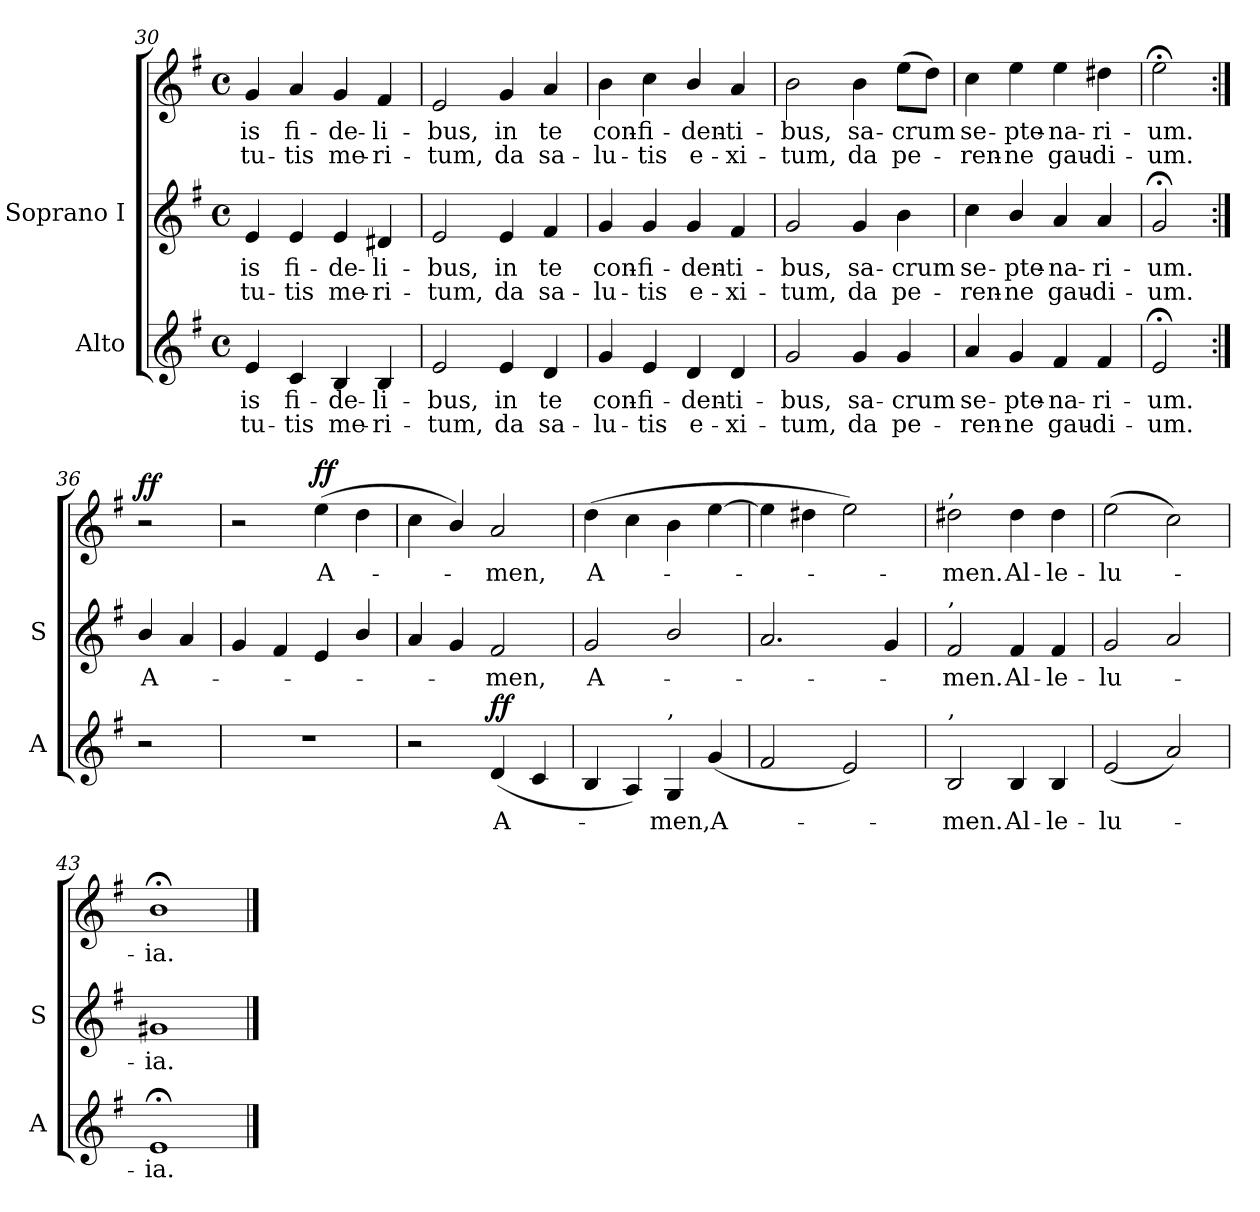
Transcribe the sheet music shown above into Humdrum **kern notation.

**kern	**text	**text	**dynam	**kern	**text	**text	**kern	**text	**text	**dynam
*part2	*part2	*part2	*part2	*part1	*part1	*part1	*part1	*part1	*part1	*part1
*staff3	*staff3	*staff3	*staff3	*staff2	*staff2	*staff2	*staff1	*staff1	*staff1	*staff1/2
*I"Alto	*	*	*	*I"Soprano I	*	*	*	*	*	*
*I'A	*	*	*	*I'S	*	*	*	*	*	*
*clefG2	*	*	*	*clefG2	*	*	*clefG2	*	*	*
*k[f#]	*	*	*	*k[f#]	*	*	*k[f#]	*	*	*
*G:	*	*	*	*G:	*	*	*G:	*	*	*
*M4/4	*	*	*	*M4/4	*	*	*M4/4	*	*	*
*met(c)	*	*	*	*met(c)	*	*	*met(c)	*	*	*
=30	=30	=30	=30	=30	=30	=30	=30	=30	=30	=30
!	!LO:LY:b	!LO:LY:b	!	!	!LO:LY:b	!LO:LY:b	!	!LO:LY:b	!LO:LY:b	!
4e	-is	tu-	.	4e	-is	tu-	4g	-is	tu-	.
!	!LO:LY:b	!LO:LY:b	!	!	!LO:LY:b	!LO:LY:b	!	!LO:LY:b	!LO:LY:b	!
4c	-fi-	-tis	.	4e	-fi-	-tis	4a	-fi-	-tis	.
!	!LO:LY:b	!LO:LY:b	!	!	!LO:LY:b	!LO:LY:b	!	!LO:LY:b	!LO:LY:b	!
4B	de-	-me-	.	4e	de-	-me-	4g	de-	-me-	.
!	!LO:LY:b	!LO:LY:b	!	!	!LO:LY:b	!LO:LY:b	!	!LO:LY:b	!LO:LY:b	!
4B	-li-	-ri-	.	4d#X	-li-	-ri-	4f#	-li-	-ri-	.
=31	=31	=31	=31	=31	=31	=31	=31	=31	=31	=31
!	!LO:LY:b	!LO:LY:b	!	!	!LO:LY:b	!LO:LY:b	!	!LO:LY:b	!LO:LY:b	!
2e	-bus,	tum,	.	2e	-bus,	tum,	2e	-bus,	tum,	.
!	!LO:LY:b	!LO:LY:b	!	!	!LO:LY:b	!LO:LY:b	!	!LO:LY:b	!LO:LY:b	!
4e	in	da	.	4e	in	da	4g	in	da	.
!	!LO:LY:b	!LO:LY:b	!	!	!LO:LY:b	!LO:LY:b	!	!LO:LY:b	!LO:LY:b	!
4d	te	sa-	.	4f#	te	sa-	4a	te	sa-	.
=32	=32	=32	=32	=32	=32	=32	=32	=32	=32	=32
!	!LO:LY:b	!LO:LY:b	!	!	!LO:LY:b	!LO:LY:b	!	!LO:LY:b	!LO:LY:b	!
4g	-con-	-lu-	.	4g	-con-	-lu-	4b	-con-	-lu-	.
!	!LO:LY:b	!LO:LY:b	!	!	!LO:LY:b	!LO:LY:b	!	!LO:LY:b	!LO:LY:b	!
4e	-fi-	-tis	.	4g	-fi-	-tis	4cc	-fi-	-tis	.
!	!LO:LY:b	!LO:LY:b	!	!	!LO:LY:b	!LO:LY:b	!	!LO:LY:b	!LO:LY:b	!
4d	den-	-e-	.	4g	den-	-e-	4b/	den-	-e-	.
!	!LO:LY:b	!LO:LY:b	!	!	!LO:LY:b	!LO:LY:b	!	!LO:LY:b	!LO:LY:b	!
4d	-ti-	-xi-	.	4f#	-ti-	-xi-	4a	-ti-	-xi-	.
=33	=33	=33	=33	=33	=33	=33	=33	=33	=33	=33
!	!LO:LY:b	!LO:LY:b	!	!	!LO:LY:b	!LO:LY:b	!	!LO:LY:b	!LO:LY:b	!
2g	-bus,	tum,	.	2g	bus,	tum,	2b	-bus,	tum,	.
!	!LO:LY:b	!LO:LY:b	!	!	!LO:LY:b	!LO:LY:b	!	!LO:LY:b	!LO:LY:b	!
4g	sa-	-da	.	4g	sa-	-da	4b	sa-	-da	.
!	!LO:LY:b	!LO:LY:b	!	!	!LO:LY:b	!LO:LY:b	!	!LO:LY:b	!LO:LY:b	!
4g	crum	pe-	.	4b	crum	pe-	(>8eeL	crum	pe-	.
.	.	.	.	.	.	.	8ddJ)	.	.	.
=34	=34	=34	=34	=34	=34	=34	=34	=34	=34	=34
!	!LO:LY:b	!LO:LY:b	!	!	!LO:LY:b	!LO:LY:b	!	!LO:LY:b	!LO:LY:b	!
4a	-se-	-ren-	.	4cc	-se-	-ren-	4cc	-se-	-ren-	.
!	!LO:LY:b	!LO:LY:b	!	!	!LO:LY:b	!LO:LY:b	!	!LO:LY:b	!LO:LY:b	!
4g	-pte-	-ne	.	4b/	-pte-	-ne	4ee	-pte-	-ne	.
!	!LO:LY:b	!LO:LY:b	!	!	!LO:LY:b	!LO:LY:b	!	!LO:LY:b	!LO:LY:b	!
4f#	na-	-gau-	.	4a	na-	-gau-	4ee	na-	-gau-	.
!	!LO:LY:b	!LO:LY:b	!	!	!LO:LY:b	!LO:LY:b	!	!LO:LY:b	!LO:LY:b	!
4f#	-ri-	-di-	.	4a	-ri-	-di-	4dd#X	-ri-	-di-	.
=35	=35	=35	=35	=35	=35	=35	=35	=35	=35	=35
!	!LO:LY:b	!LO:LY:b	!	!	!LO:LY:b	!LO:LY:b	!	!LO:LY:b	!LO:LY:b	!
2e;<	-um.	um.	.	2g;<	um.	um.	2ee;<	-um.	um.	.
!!LO:LB:g=z
=36:|!	=36:|!	=36:|!	=36:|!	=36:|!	=36:|!	=36:|!	=36:|!	=36:|!	=36:|!	=36:|!
!	!	!	!	!	!LO:LY:b	!	!	!	!	!LO:DY:b=2
2r	.	.	.	4b/	A-	.	2r	.	.	ff
.	.	.	.	4a	.	.	.	.	.	.
=37	=37	=37	=37	=37	=37	=37	=37	=37	=37	=37
1r	.	.	.	4g	.	.	2r	.	.	.
.	.	.	.	4f#	.	.	.	.	.	.
!	!	!	!	!	!	!	!	!LO:LY:b	!	!LO:DY:b
.	.	.	.	4e	.	.	(>4ee	A-	.	ff
.	.	.	.	4b/	.	.	4dd	.	.	.
=38	=38	=38	=38	=38	=38	=38	=38	=38	=38	=38
2r	.	.	.	4a	.	.	4cc	.	.	.
.	.	.	.	4g	.	.	4b/)	.	.	.
!	!LO:LY:b	!	!LO:DY:b	!	!LO:LY:b	!	!	!LO:LY:b	!	!
(<4d	A-	.	ff	2f#	men,	.	2a	men,	.	.
4c	.	.	.	.	.	.	.	.	.	.
=39	=39	=39	=39	=39	=39	=39	=39	=39	=39	=39
!	!	!	!	!	!LO:LY:b	!	!	!LO:LY:b	!	!
4B	.	.	.	2g	A-	.	(>4dd	A-	.	.
4A)	.	.	.	.	.	.	4cc	.	.	.
!LO:TX:a:t=,	!	!	!	!	!	!	!	!	!	!
!	!LO:LY:b	!	!	!	!	!	!	!	!	!
4G	men,	.	.	2b/	.	.	4b	.	.	.
!	!LO:LY:b	!	!	!	!	!	!	!	!	!
(<4g	A-	.	.	.	.	.	[4ee	.	.	.
=40	=40	=40	=40	=40	=40	=40	=40	=40	=40	=40
2f#	.	.	.	2.a	.	.	4ee]	.	.	.
.	.	.	.	.	.	.	4dd#X	.	.	.
2e)	.	.	.	.	.	.	2ee)	.	.	.
.	.	.	.	4g	.	.	.	.	.	.
=41	=41	=41	=41	=41	=41	=41	=41	=41	=41	=41
!	!	!	!	!	!	!	!LO:TX:a:t=,	!	!	!
!	!	!	!	!LO:TX:a:t=,	!	!	!	!	!	!
!LO:TX:a:t=,	!	!	!	!	!	!	!	!	!	!
!	!LO:LY:b	!	!	!	!LO:LY:b	!	!	!LO:LY:b	!	!
2B	men.	.	.	2f#	-men.	.	2dd#X	men.	.	.
!	!LO:LY:b	!	!	!	!LO:LY:b	!	!	!LO:LY:b	!	!
4B	Al-	.	.	4f#	Al-	.	4dd#	Al-	.	.
!	!LO:LY:b	!	!	!	!LO:LY:b	!	!	!LO:LY:b	!	!
4B	-le-	.	.	4f#	-le-	.	4dd#	-le-	.	.
=42	=42	=42	=42	=42	=42	=42	=42	=42	=42	=42
!	!LO:LY:b	!	!	!	!LO:LY:b	!	!	!LO:LY:b	!	!
(<2e	-lu-	.	.	2g	lu-	.	(>2ee	-lu-	.	.
2a)	.	.	.	2a	.	.	2cc)	.	.	.
=43	=43	=43	=43	=43	=43	=43	=43	=43	=43	=43
!	!LO:LY:b	!	!	!	!LO:LY:b	!	!	!LO:LY:b	!	!
1e;<	ia.	.	.	1g#X	ia.	.	1b;<	ia.	.	.
==	==	==	==	==	==	==	==	==	==	==
*-	*-	*-	*-	*-	*-	*-	*-	*-	*-	*-
